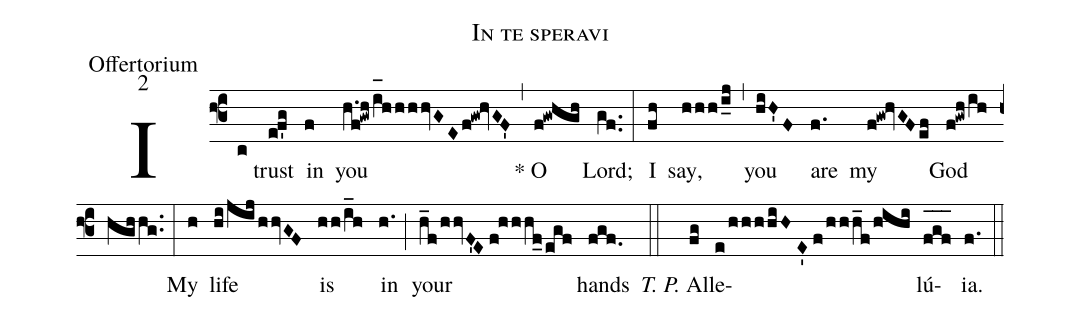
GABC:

name:In te speravi;
office-part:Offertorium;
mode:2;
%%
(f3) I(c) trust(ef'g) in(f) you(h.f!gwh/i_[oh:h]hhhhvGEf!gw!hvGF') (,) * O(f!gwhgh) Lord;(gf..) (:) I(fh) say,(hhh/i_j) (,) you(hiH'F) are(f.) my(f!gw!hvGFef) God(f!gwh/ihhghhg..) (:) My(h) life(hi/jij/hhvGF) is(hh/i_h) in(h.) (;) your(h_f/hhvF'E//f!hhhf_egf) hands(fgf.) (::) <i>T. P.</i> Al(fg)le(e/hhhhiH//E'//f/hhh_f/hihi)lú(f_[oh:h]g_[oh:h]f_[oh:h]){ia}.(f.) (::)
